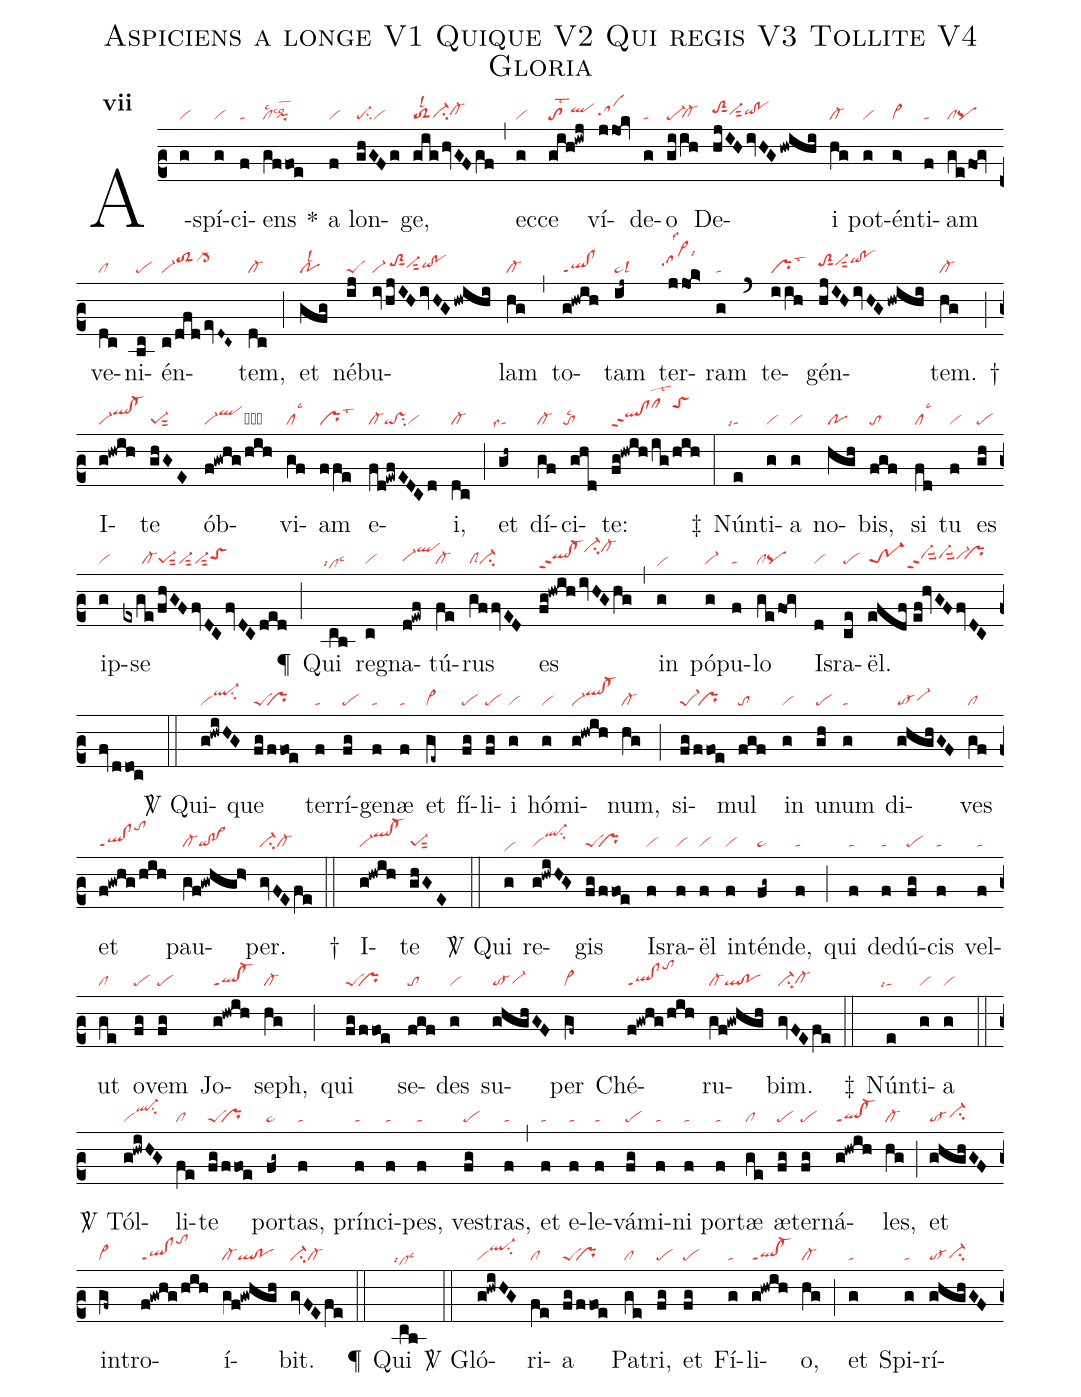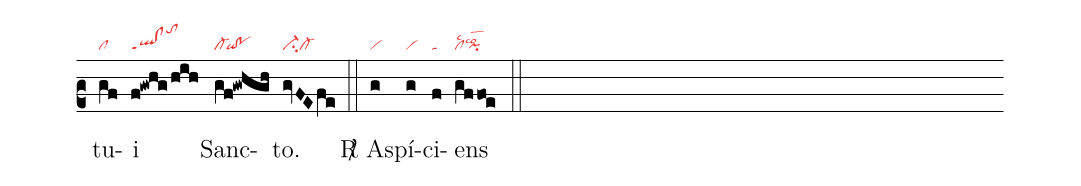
name:Aspiciens a longe V1 Quique V2 Qui regis V3 Tollite V4 Gloria;
office-part:re;
mode:7;
nabc-lines:1;
%%
initial-style: 1;
name: Aspiciens a longe;
mode: 7;
office-part: Responsorium;
annotation: Resp.;
annotation: vii;
nabc-lines: 1;
%%
(c2) A(g|vi)spí(g|vi)ci(f|ta)ens(gffoe|cllsc2pilsco2) *() a(f|vi) lon(ghGFg|pe-su2vi)ge,(gig/hvGFgf|toS2lsl2ci-hgcl-hh) (,) ec(g|vi)ce(gih!iwj|tolst2qlhi) ví(jjo!kv|sahh)de(g|ta)o(giih|pe-`cl-hg) De(hjIHivHG/hwihi|toS2hisut1vi-hhsut2qihh!pohh)i(hg|cl-) pot(g|vi)én(g>|vi>)ti(f|ta)am(gefog|clpq) ve(dc|cl)ni(bc|pe)én(c/dfdevD~C~|vi-toS2hjcl>-hj)tem,(dc|cl-) (;) et(gfg|polsl2) né(ij|peS)bu(ivhjIHivHG/hwihi|vi-/toS2hisut1vi-hhsut2qihh!pohh)lam(hg|cl-) (,) to(g!hwih|ql!clppt1)tam(ij~|ta>lsl3) ter(jjo!k>|``sa>hilss2lsi6)ram(g|ta) (`) te(iih|prlst3)gén(hjIHivHG/hwihi|toS2hisut1vi-hisut2qihj!pohj)tem.(hg|cl-) †(;) I(g!hwih|vi-qlhj!cl-hj)te(ghGE|pe-1sut2) ób(f!gwhg/hih|vi-qlhj:clhjtohm)vi(gf|cllsc3)am(ffe|prlst3) e(fd!ewfEDCd|cl-qi!vssu2vi)i,(dc|cl-) (;) et(gh~|``talss4) dí(gf|cl-)ci(ghd|``tolsc2)te:(fg!hwih/ig/hih|qlhi!clhippt2clhmlst2toShm) ‡(:) Nún(e|``talsi4)ti(g|vi)a(g|vi) no(hgh|po)bis,(fgf|to) si(fd|cllsc3) tu(f|vi) es(gh|pe) ip(g|vi)se(exge/fhGFfvDCfvDC/ded|//////cl-pe-1sut2vi-sut2vi-sut2toShh) ¶(;) Qui(cb|``clhdlsi4lsc3) re(c|vi)gna(d!ewf|vi-hgqlhk)tú(fe|cl-)rus(gffvED|clSci-) es(fg!hwih/ivHGhg|qlhh!cl-hhppt2ci-hkcl-hk) (,) in(g|vihe) pó(g|vi-)pu(f|ta)lo(gefog|clpq) Is(d|vi)ra(ce|pe)ël.(efdf//ef!hvGFfvDCfvddoc|trS-vi-hhppt2suu2vi-hhsuu2vi-hh``prhh) (::)

<sp>V/</sp> Qui(g!hwiHG|viql-hjsu2)que(fg/ffoe|peS``pr) ter(f|ta)rí(fg|pe)ge(f|ta)næ(f|ta) et(ge~|vi>) fí(fg|pe)li(fg|pe)i(g|vi) hó(g|vi)mi(g!hwih|vi-qlhj!cl-hj)num,(hg|cl-) (;) si(fg/ffoe|pe-1`pr)mul(fgf|to) in(g|vi) u(gh|pe)num(g|ta) di(ghghGF|to-vi-hh)ves(gf|cl) et(f!gwhg/hih|ql!clppt1tohm) pau(gf!gwhgh>|cl-qi!po>)per.(gvFEfe|ci-cl-) (::)
†() I(g!hwih|vi-qlhj!cl-hj)te(ghGE|pe-1sut2) (::)

<sp>V/</sp> Qui(g|vihd) re(g!hwiHG>|viql-hjsu1sux1)gis(fg/ffoe|peS``pr) Is(f|vi)ra(f|vi)ël(f|vi) in(f|vi)tén(fg~|ta>)de,(f|ta) (;) qui(f|ta) de(f|ta)dú(fg|pe)cis(f|ta) vel(f|ta)ut(ge|cl) o(fg|pe)vem(fg|pe) Jo(g!hwih|ql!cl-ppt1)seph,(hg|cl-) (;) qui(fg/ffoe|peS``pr) se(fgf|to)des(g|vi) su(ghghGF|to-vi-hg)per(gf~|vi>) Ché(f!gwhg/hih|ql!clppt1tohm)ru(gf!gwhgh|cl-ql!po)bim.(gvFEfe|ci-cl-hg) (::)
‡() Nún(e|``talsi4)ti(g|vi)a(g|vi) (::)

<sp>V/</sp> Tól(g!hwiHG>|viql-hjsu1sux1)li(fe|cl)te(fg/ffoe|peS``pr) por(fg~|ta>)tas,(f|ta) prín(f|ta)ci(f|ta)pes,(f|ta) ves(fg|pe)tras,(f|ta) (,) et(f|ta) e(f|ta)le(f|ta)vá(fg|pe)mi(f|ta)ni(f|ta) por(f|ta)tæ(ge|cl) æ(fg|pe)ter(fg|pe)ná(g!hwih|ql!cl-ppt1)les,(hg|cl-) (;) et(ghghGF|to-ci-hh) in(gf~|vi>)tro(f!gwhg/hih|ql!clppt1tohm)í(gf!gwhgh|cl-ql!po)bit.(gvFEfe|ci-cl-) (::)
¶() Qui(cb|``clhdlsi4lsc3) (::)

<sp>V/</sp> Gló(g!hwiHG|viql-hjsu2)ri(fe|cl)a(fg/ffoe|peS``pr) Pa(ge|cl)tri,(fg|pe) et(fg|pe) Fí(g|ta)li(g!hwih|ql!cl-ppt1)o,(hg|cl-) (;) et(g|ta) Spi(g|ta)rí(ghghGF|to-ci-hg)tu(gf|cl)i(f!gwhg/hih|ql!clppt1tohm) Sanc(gf!gwhgh|cl-`qi!po)to.(gvFEfe|ci-cl-) (::)
<sp>R/</sp> A(g|vi)spí(g|vi)ci(f|ta)ens(gffoe|cllsc2pilsco2) (::)
